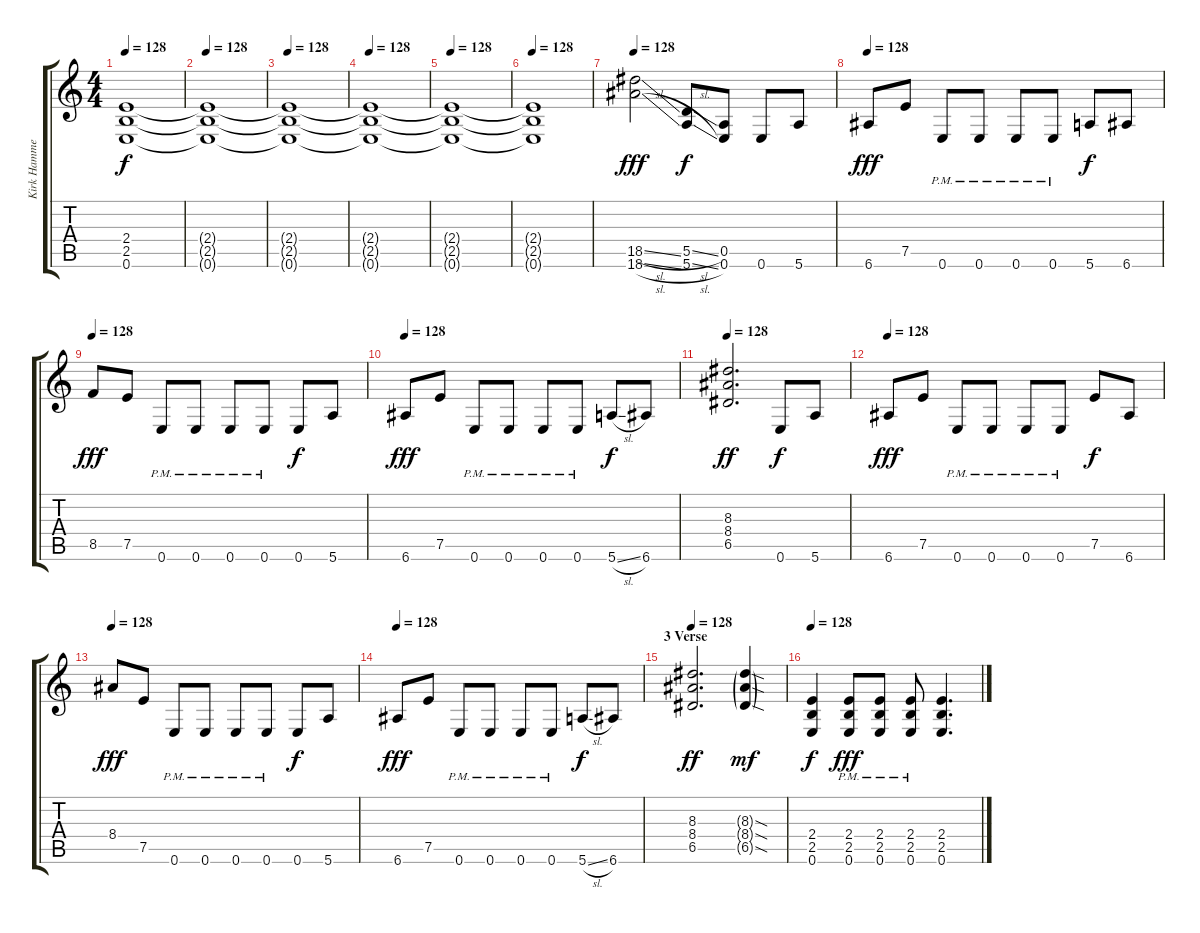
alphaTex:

\track ("Kirk Hammet (Guitar 2)" "Kirk Hamme") {instrument distortionguitar}
\staff {score tabs}
\tuning (E4 B3 G3 D3 A2 E2) {hide}
\ts (4 4)
\tempo 128
\clef g2
\ks c
(2.4{t} 2.5{t} 0.6{t}).1{dy f volume 8} |
\tempo 128
(2.4{t} 2.5{t} 0.6{t}).1 |
\tempo 128
(2.4{t} 2.5{t} 0.6{t}).1{volume 5} |
\tempo 128
(2.4{t} 2.5{t} 0.6{t}).1 |
\tempo 128
(2.4{t} 2.5{t} 0.6{t}).1{volume 3} |
\tempo 128
(2.4{t} 2.5{t} 0.6{t}).1 |
\tempo 128
(18.5{sl} 18.6{sl}).2{dy fff volume 14} (5.5{sl} 5.6{sl}).8{dy f} (0.5 0.6).8 0.6.8 5.6.8 |
\tempo 128
6.6.8{dy fff} 7.5.8 0.6{pm}.8 0.6{pm}.8 0.6{pm}.8 0.6{pm}.8 5.6.8{dy f} 6.6.8 |
\tempo 128
8.5.8{dy fff} 7.5.8 0.6{pm}.8 0.6{pm}.8 0.6{pm}.8 0.6{pm}.8 0.6.8{dy f} 5.6.8 |
\tempo 128
6.6.8{dy fff} 7.5.8 0.6{pm}.8 0.6{pm}.8 0.6{pm}.8 0.6{pm}.8 5.6{sl}.8{dy f} 6.6.8 |
\tempo 128
(8.3 8.4 6.5).2{d dy ff} 0.6.8{dy f} 5.6.8 |
\tempo 128
6.6.8{dy fff} 7.5.8 0.6{pm}.8 0.6{pm}.8 0.6{pm}.8 0.6{pm}.8 7.5.8{dy f} 6.6.8 |
\tempo 128
8.4.8{dy fff} 7.5.8 0.6{pm}.8 0.6{pm}.8 0.6{pm}.8 0.6{pm}.8 0.6.8{dy f} 5.6.8 |
\tempo 128
6.6.8{dy fff} 7.5.8 0.6{pm}.8 0.6{pm}.8 0.6{pm}.8 0.6{pm}.8 5.6{sl}.8{dy f} 6.6.8 |
\section ("" "3 Verse")
\tempo 128
(8.3 8.4 6.5).2{d dy ff} (8.3{sod g} 8.4{sod g} 6.5{sod g}).4{dy mf} |
\tempo 128
(2.4 2.5 0.6).4{dy f} (2.4{pm} 2.5{pm} 0.6{pm}).8{dy fff} (2.4{pm} 2.5{pm} 0.6{pm}).8 (2.4{pm} 2.5{pm} 0.6{pm}).8 (2.4 2.5 0.6).4{d}
